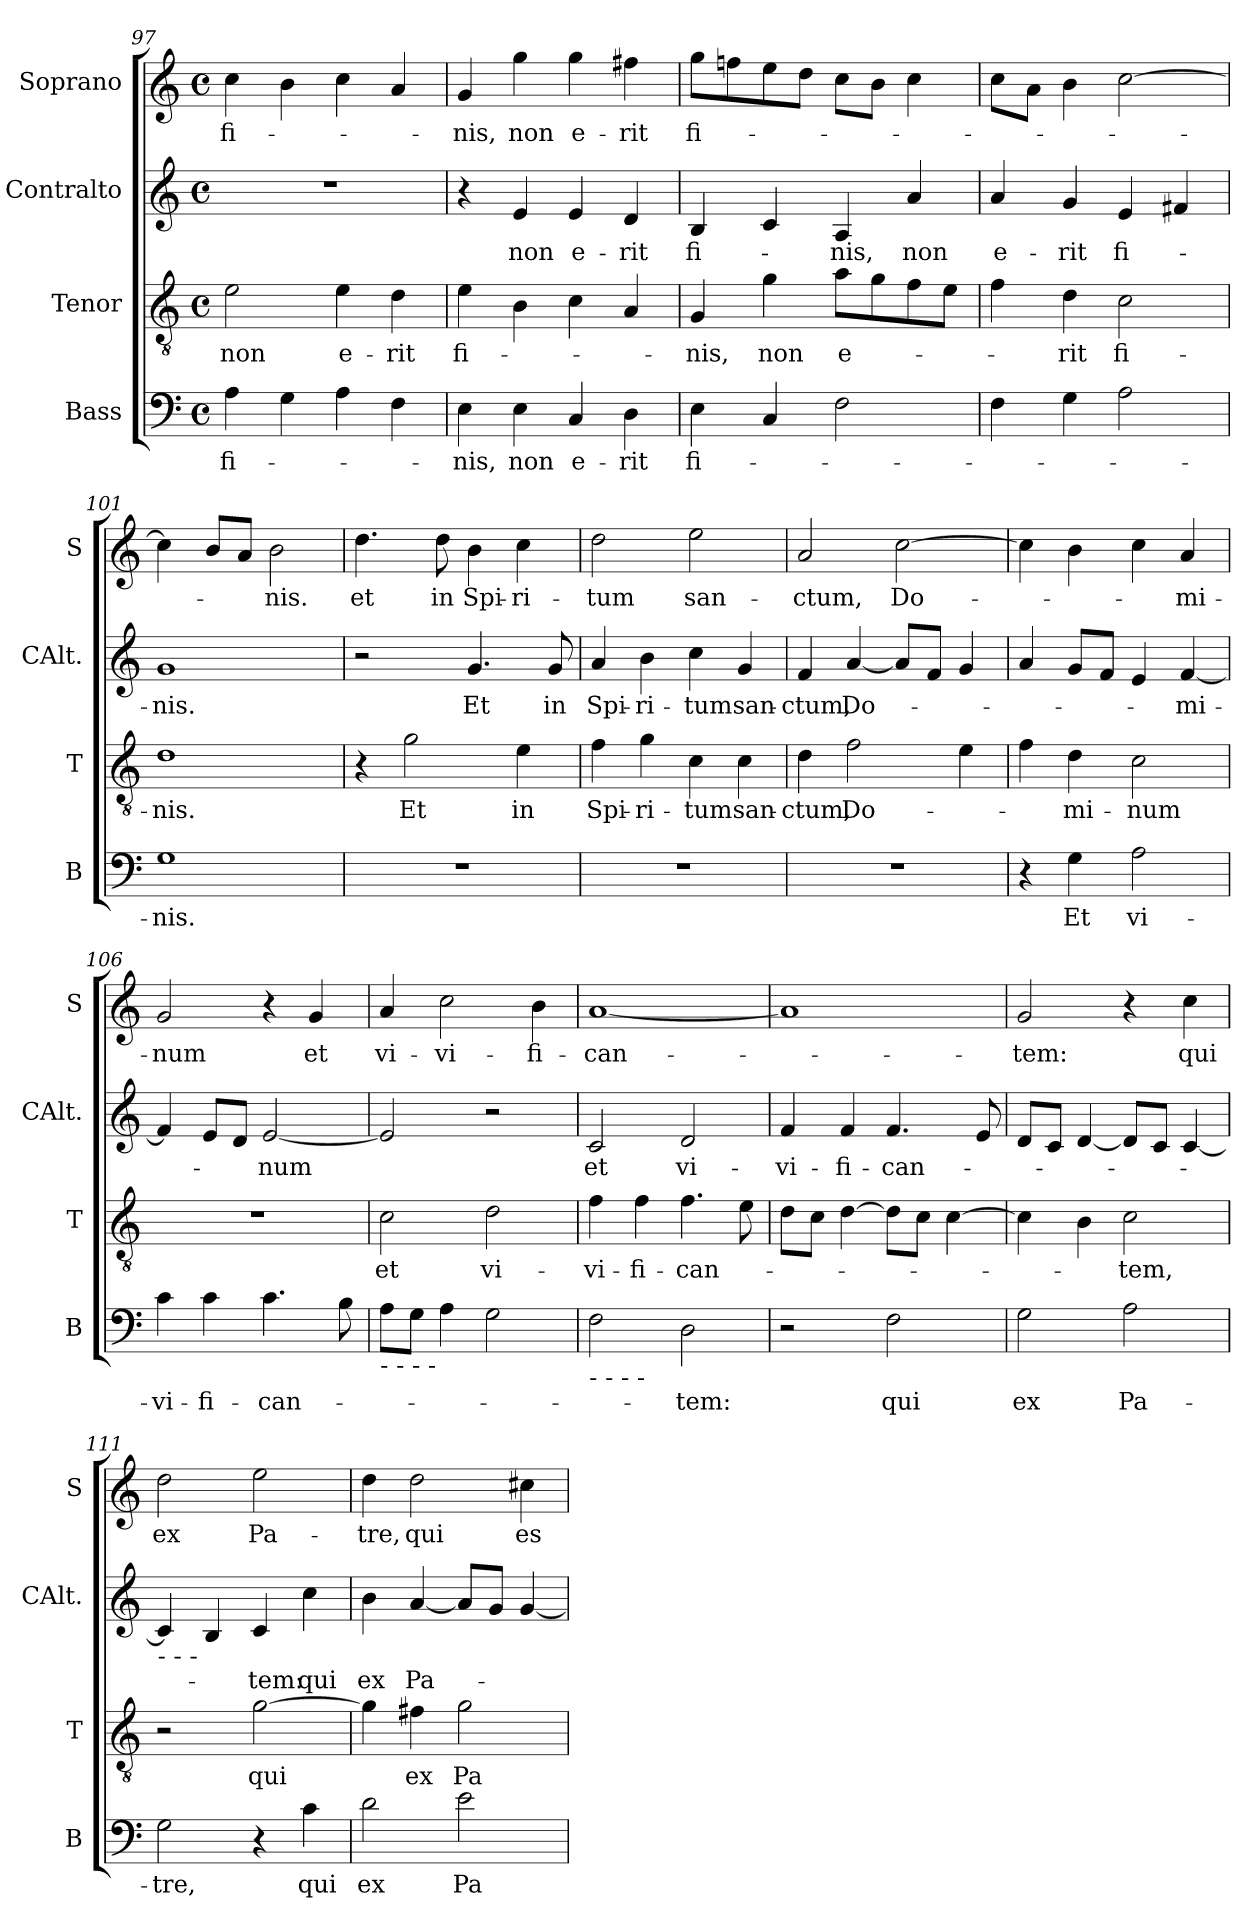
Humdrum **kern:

**kern	**text	**kern	**text	**kern	**text	**kern	**text
*part4	*part4	*part3	*part3	*part2	*part2	*part1	*part1
*staff4	*staff4	*staff3	*staff3	*staff2	*staff2	*staff1	*staff1
*I"Bass	*	*I"Tenor	*	*I"Contralto	*	*I"Soprano	*
*I'B	*	*I'T	*	*I'CAlt.	*	*I'S	*
*clefF4	*	*clefGv2	*	*clefG2	*	*clefG2	*
*k[]	*	*k[]	*	*k[]	*	*k[]	*
*C:	*	*C:	*	*C:	*	*C:	*
*M4/4	*	*M4/4	*	*M4/4	*	*M4/4	*
*met(c)	*	*met(c)	*	*met(c)	*	*met(c)	*
=97	=97	=97	=97	=97	=97	=97	=97
4A\	fi-	2e\	non	1r	.	4cc\	fi-
4G\	.	.	.	.	.	4b\	.
4A\	.	4e\	e-	.	.	4cc\	.
4F\	.	4d\	-rit	.	.	4a/	.
=98	=98	=98	=98	=98	=98	=98	=98
4E\	-nis,	4e\	fi-	4r	.	4g/	-nis,
4E\	non	4B\	.	4e/	non	4gg\	non
4C/	e-	4c\	.	4e/	e-	4gg\	e-
4D\	-rit	4A/	.	4d/	-rit	4ff#X\	-rit
!!LO:PB:g=z
=99	=99	=99	=99	=99	=99	=99	=99
4E\	fi-	4G/	-nis,	4B/	fi-	8gg\L	fi-
.	.	.	.	.	.	8ffn\	.
4C/	.	4g\	non	4c/	.	8ee\	.
.	.	.	.	.	.	8dd\J	.
2F\	.	8a\L	e-	4A/	-nis,	8cc\L	.
.	.	8g\	.	.	.	8b\J	.
.	.	8f\	.	4a/	non	4cc\	.
.	.	8e\J	.	.	.	.	.
=100	=100	=100	=100	=100	=100	=100	=100
4F\	.	4f\	.	4a/	e-	8cc\L	.
.	.	.	.	.	.	8a\J	.
4G\	.	4d\	-rit	4g/	-rit	4b\	.
2A\	.	2c\	fi-	4e/	fi-	[2cc\	.
.	.	.	.	4f#X/	.	.	.
=101	=101	=101	=101	=101	=101	=101	=101
1G	-nis.	1d	-nis.	1g	-nis.	4cc\]	.
.	.	.	.	.	.	8b/L	.
.	.	.	.	.	.	8a/J	.
.	.	.	.	.	.	2b\	-nis.
=102	=102	=102	=102	=102	=102	=102	=102
1r	.	4r	.	2r	.	4.dd\	et
.	.	2g\	Et	.	.	.	.
.	.	.	.	.	.	8dd\	in
.	.	.	.	4.g/	Et	4b\	Spi-
.	.	4e\	in	.	.	4cc\	-ri-
.	.	.	.	8g/	in	.	.
!!LO:LB:g=z
=103	=103	=103	=103	=103	=103	=103	=103
1r	.	4f\	Spi-	4a/	Spi-	2dd\	-tum
.	.	4g\	-ri-	4b\	-ri-	.	.
.	.	4c\	-tum	4cc\	-tum	2ee\	san-
.	.	4c\	san-	4g/	san-	.	.
=104	=104	=104	=104	=104	=104	=104	=104
1r	.	4d\	-ctum,	4f/	-ctum,	2a/	-ctum,
.	.	2f\	Do-	[4a/	Do-	.	.
.	.	.	.	8a/L]	.	[2cc\	Do-
.	.	.	.	8f/J	.	.	.
.	.	4e\	.	4g/	.	.	.
=105	=105	=105	=105	=105	=105	=105	=105
4r	.	4f\	.	4a/	.	4cc\]	.
4G\	Et	4d\	-mi-	8g/L	.	4b\	.
.	.	.	.	8f/J	.	.	.
2A\	vi-	2c\	-num	4e/	.	4cc\	.
.	.	.	.	[4f/	-mi-	4a/	-mi-
=106	=106	=106	=106	=106	=106	=106	=106
4c\	-vi-	1r	.	4f/]	.	2g/	-num
4c\	-fi-	.	.	8e/L	.	.	.
.	.	.	.	8d/J	.	.	.
4.c\	-can-	.	.	[2e/	-num	4r	.
.	.	.	.	.	.	4g/	et
8B\	.	.	.	.	.	.	.
!!LO:LB:g=z
=107	=107	=107	=107	=107	=107	=107	=107
!LO:TX:b:t=-        -        -        -	!	!	!	!	!	!	!
8A\L	.	2c\	et	2e/]	.	4a/	vi-
8G\J	.	.	.	.	.	.	.
4A\	.	.	.	.	.	2cc\	-vi-
2G\	.	2d\	vi-	2r	.	.	.
.	.	.	.	.	.	4b\	-fi-
=108	=108	=108	=108	=108	=108	=108	=108
!LO:TX:b:t=-        -        -        -	!	!	!	!	!	!	!
2F\	.	4f\	-vi-	2c/	et	[1a	-can-
.	.	4f\	-fi-	.	.	.	.
2D\	-tem:	4.f\	-can-	2d/	vi-	.	.
.	.	8e\	.	.	.	.	.
=109	=109	=109	=109	=109	=109	=109	=109
2r	.	8d\L	.	4f/	-vi-	1a]	.
.	.	8c\J	.	.	.	.	.
.	.	[4d\	.	4f/	-fi-	.	.
2F\	qui	8d\L]	.	4.f/	-can-	.	.
.	.	8c\J	.	.	.	.	.
.	.	[4c\	.	.	.	.	.
.	.	.	.	8e/	.	.	.
=110	=110	=110	=110	=110	=110	=110	=110
2G\	ex	4c\]	.	8d/L	.	2g/	-tem:
.	.	.	.	8c/J	.	.	.
.	.	4B\	.	[4d/	.	.	.
2A\	Pa-	2c\	-tem,	8d/L]	.	4r	.
.	.	.	.	8c/J	.	.	.
.	.	.	.	[4c/	.	4cc\	qui
!!LO:PB:g=z
=111	=111	=111	=111	=111	=111	=111	=111
!	!	!	!	!LO:TX:b:t=-        -        -	!	!	!
2G\	-tre,	2r	.	4c/]	.	2dd\	ex
.	.	.	.	4B/	.	.	.
4r	.	[2g\	qui	4c/	-tem:	2ee\	Pa-
4c\	qui	.	.	4cc\	qui	.	.
=112	=112	=112	=112	=112	=112	=112	=112
2d\	ex	4g\]	.	4b\	ex	4dd\	-tre,
.	.	4f#X\	ex	[4a/	Pa-	2dd\	qui
2e\	Pa-	2g\	Pa-	8a/L]	.	.	.
.	.	.	.	8g/J	.	.	.
.	.	.	.	[4g/	.	4cc#X\	es
=	=	=	=	=	=	=	=
*-	*-	*-	*-	*-	*-	*-	*-
